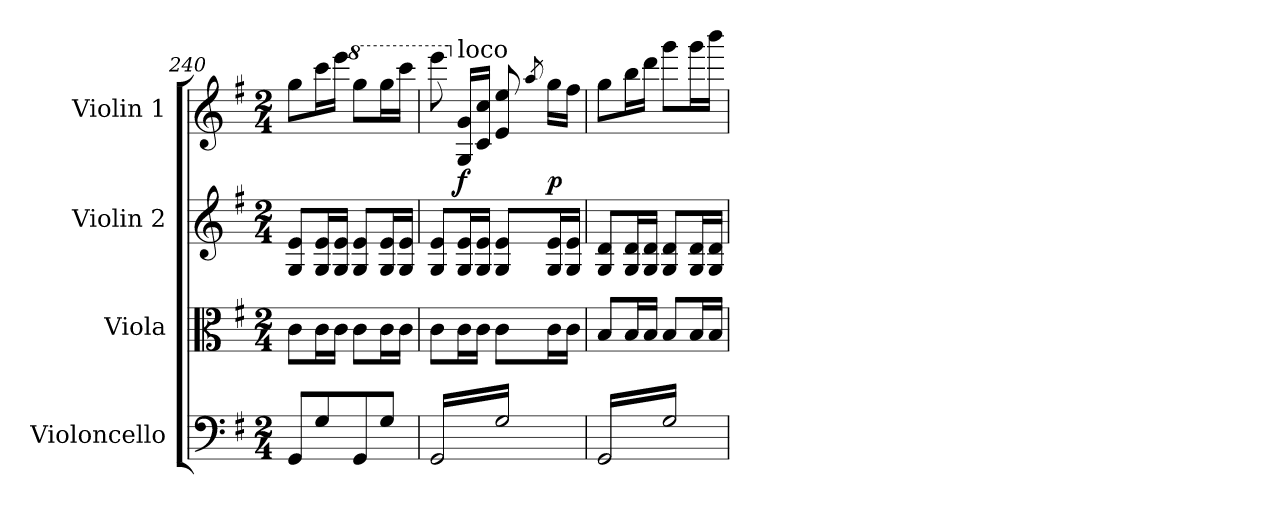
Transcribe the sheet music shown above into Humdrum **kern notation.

**kern	**kern	**kern	**kern	**dynam
*part4	*part3	*part2	*part1	*part1
*staff4	*staff3	*staff2	*staff1	*staff1
*I"Violoncello	*I"Viola	*I"Violin 2	*I"Violin 1	*
*I'Vc	*I'Vla	*I'Vln	*I'Vln	*
*clefF4	*clefC3	*clefG2	*clefG2	*
*k[f#]	*k[f#]	*k[f#]	*k[f#]	*
*M2/4	*M2/4	*M2/4	*M2/4	*
=240	=240	=240	=240	=240
8GG/L	8c\L	8G/ 8e/L	8gg\L	.
8G/	16c\L	16G/ 16e/L	16ccc\L	.
.	16c\JJ	16G/ 16e/JJ	16eee\JJ	.
*	*	*	*8va	*
8GG/	8c\L	8G/ 8e/L	8ggg\L	.
8G/J	16c\L	16G/ 16e/L	16ggg\L	.
.	16c\JJ	16G/ 16e/JJ	16cccc\JJ	.
=241	=241	=241	=241	=241
*tremolo	*	*	*	*
16GG/LL	8c\L	8G/ 8e/L	8eeee\	.
16G/	.	.	.	.
*	*	*	*X8va	*
!	!	!	!LO:TX:a:t=loco	!
!	!	!	!	!LO:DY:b
16GG/	16c\L	16G/ 16e/L	16G/ 16g/LL	f
16G/	16c\JJ	16G/ 16e/JJ	16c/ 16cc/JJ	.
16GG/	8c\L	8G/ 8e/L	8e/ 8ee/	.
16G/	.	.	.	.
.	.	.	8qaa/	.
!	!	!	!	!LO:DY:b
16GG/	16c\L	16G/ 16e/L	16gg\LL	p
16G/JJ	16c\JJ	16G/ 16e/JJ	16ff#\JJ	.
=242	=242	=242	=242	=242
16GG/LL	8B/L	8G/ 8d/L	8gg\L	.
16G/	.	.	.	.
16GG/	16B/L	16G/ 16d/L	16bb\L	.
16G/	16B/JJ	16G/ 16d/JJ	16ddd\JJ	.
16GG/	8B/L	8G/ 8d/L	8ggg\L	.
16G/	.	.	.	.
16GG/	16B/L	16G/ 16d/L	16ggg\L	.
16G/JJ	16B/JJ	16G/ 16d/JJ	16bbb\JJ	.
*Xtremolo	*	*	*	*
.	.	.	.	.
.	.	.	.	.
.	.	.	.	.
.	.	.	.	.
=	=	=	=	=
*-	*-	*-	*-	*-
